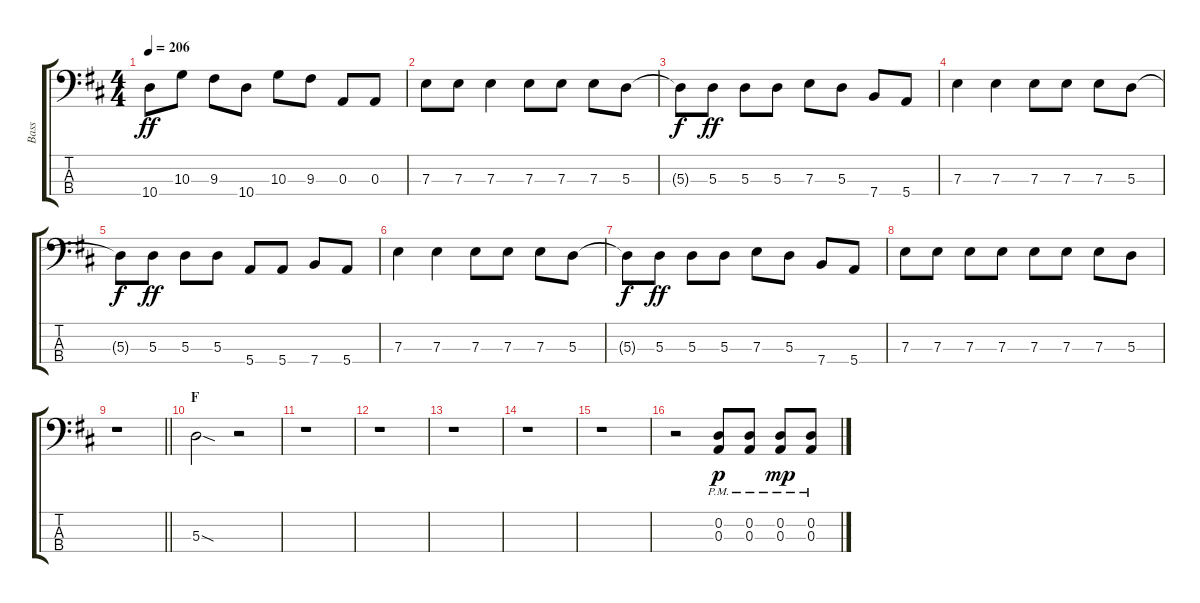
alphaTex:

\track ("Bass" "Bass") {instrument electricbasspick}
\staff {score tabs}
\tuning (G2 D2 A1 E1) {hide}
\ts (4 4)
\tempo 206
\clef f4
\ks d
10.4.8{dy ff} 10.3.8 9.3.8 10.4.8 10.3.8 9.3.8 0.3.8 0.3.8 |
7.3.8 7.3.8 7.3.4 7.3.8 7.3.8 7.3.8 5.3.8 |
5.3{t}.8{dy f} 5.3.8{dy ff} 5.3.8 5.3.8 7.3.8 5.3.8 7.4.8 5.4.8 |
7.3.4 7.3.4 7.3.8 7.3.8 7.3.8 5.3.8 |
5.3{t}.8{dy f} 5.3.8{dy ff} 5.3.8 5.3.8 5.4.8 5.4.8 7.4.8 5.4.8 |
7.3.4 7.3.4 7.3.8 7.3.8 7.3.8 5.3.8 |
5.3{t}.8{dy f} 5.3.8{dy ff} 5.3.8 5.3.8 7.3.8 5.3.8 7.4.8 5.4.8 |
7.3.8 7.3.8 7.3.8 7.3.8 7.3.8 7.3.8 7.3.8 5.3.8 |
\barLineRight lightlight
r.1 |
\section ("" "F")
5.3{sod}.2 r.2 |
r.1 |
r.1 |
r.1 |
r.1 |
r.1 |
r.2 (0.2{pm} 0.3{pm}).8{dy p} (0.2{pm} 0.3{pm}).8 (0.2{pm} 0.3{pm}).8{dy mp} (0.2{pm} 0.3{pm}).8
